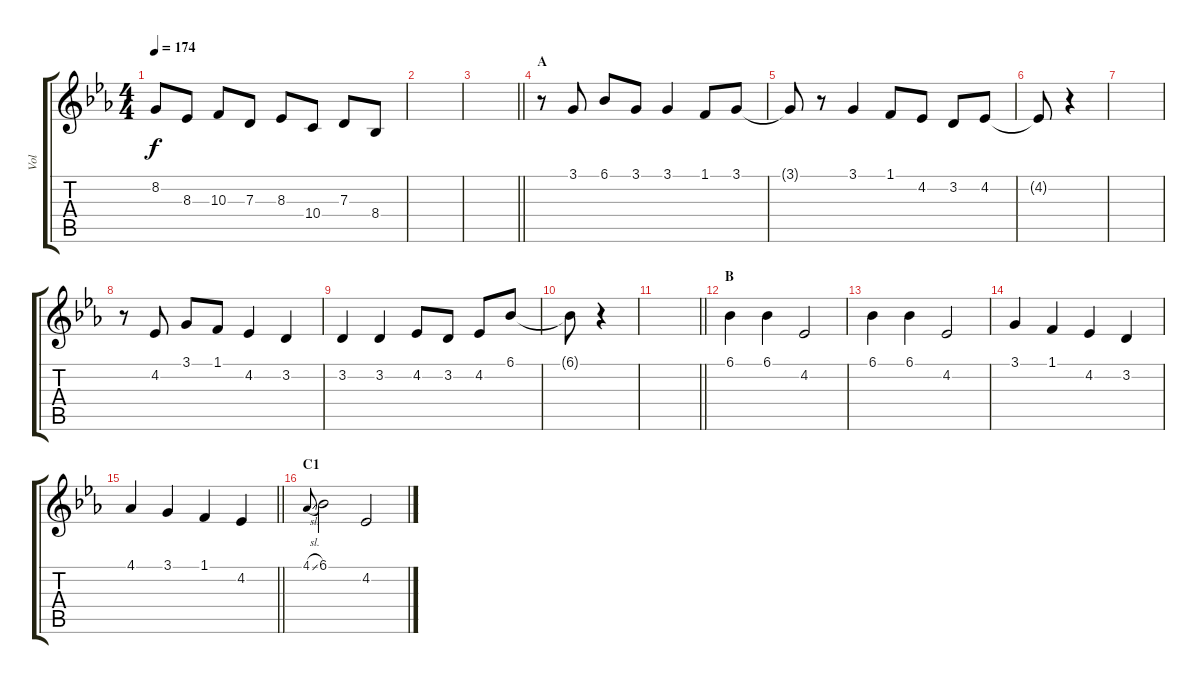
\track ("Vol" "Vol") {instrument oboe}
\staff {score tabs}
\tuning (E4 B3 G3 D3 A2 E2) {hide}
\ts (4 4)
\tempo 174
\clef g2
\ks eb
8.2.8{dy f} 8.3.8 10.3.8 7.3.8 8.3.8 10.4.8 7.3.8 8.4.8 |
|
\barLineRight lightlight
|
\section ("" "A")
r.8 3.1.8 6.1.8 3.1.8 3.1.4 1.1.8 3.1.8 |
3.1{t}.8 r.8 3.1.4 1.1.8 4.2.8 3.2.8 4.2.8 |
4.2{t}.8 r.4 |
|
r.8 4.2.8 3.1.8 1.1.8 4.2.4 3.2.4 |
3.2.4 3.2.4 4.2.8 3.2.8 4.2.8 6.1.8 |
6.1{t}.8 r.4 |
\barLineRight lightlight
|
\section ("" "B")
6.1.4 6.1.4 4.2.2 |
6.1.4 6.1.4 4.2.2 |
3.1.4 1.1.4 4.2.4 3.2.4 |
\barLineRight lightlight
4.1.4 3.1.4 1.1.4 4.2.4 |
\section ("" "C1")
4.1{sl}.8{gr onbeat} 6.1.2 4.2.2
